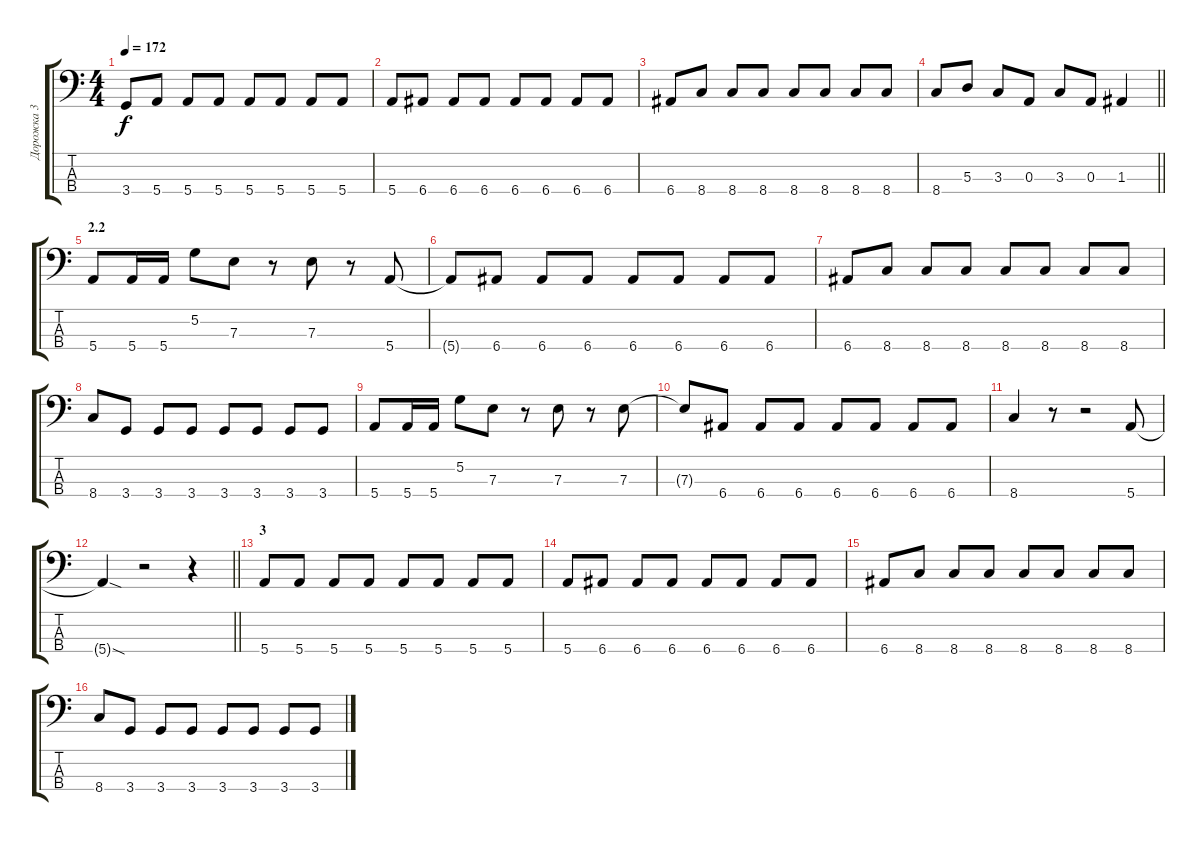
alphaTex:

\track ("Дорожка 3" "Дорожка 3") {instrument electricbassfinger}
\staff {score tabs}
\tuning (G2 D2 A1 E1) {hide}
\ts (4 4)
\tempo 172
\clef f4
\ks c
3.4.8{dy f} 5.4.8 5.4.8 5.4.8 5.4.8 5.4.8 5.4.8 5.4.8 |
5.4.8 6.4.8 6.4.8 6.4.8 6.4.8 6.4.8 6.4.8 6.4.8 |
6.4.8 8.4.8 8.4.8 8.4.8 8.4.8 8.4.8 8.4.8 8.4.8 |
\barLineRight lightlight
8.4.8 5.3.8 3.3.8 0.3.8 3.3.8 0.3.8 1.3.4 |
\section ("" "2.2")
5.4.8 5.4.16 5.4.16 5.2.8 7.3.8 r.8 7.3.8 r.8 5.4.8 |
5.4{t}.8 6.4.8 6.4.8 6.4.8 6.4.8 6.4.8 6.4.8 6.4.8 |
6.4.8 8.4.8 8.4.8 8.4.8 8.4.8 8.4.8 8.4.8 8.4.8 |
8.4.8 3.4.8 3.4.8 3.4.8 3.4.8 3.4.8 3.4.8 3.4.8 |
5.4.8 5.4.16 5.4.16 5.2.8 7.3.8 r.8 7.3.8 r.8 7.3.8 |
7.3{t}.8 6.4.8 6.4.8 6.4.8 6.4.8 6.4.8 6.4.8 6.4.8 |
8.4.4 r.8 r.2 5.4.8 |
\barLineRight lightlight
5.4{sod t}.4 r.2 r.4 |
\section ("" "3")
5.4.8 5.4.8 5.4.8 5.4.8 5.4.8 5.4.8 5.4.8 5.4.8 |
5.4.8 6.4.8 6.4.8 6.4.8 6.4.8 6.4.8 6.4.8 6.4.8 |
6.4.8 8.4.8 8.4.8 8.4.8 8.4.8 8.4.8 8.4.8 8.4.8 |
8.4.8 3.4.8 3.4.8 3.4.8 3.4.8 3.4.8 3.4.8 3.4.8
